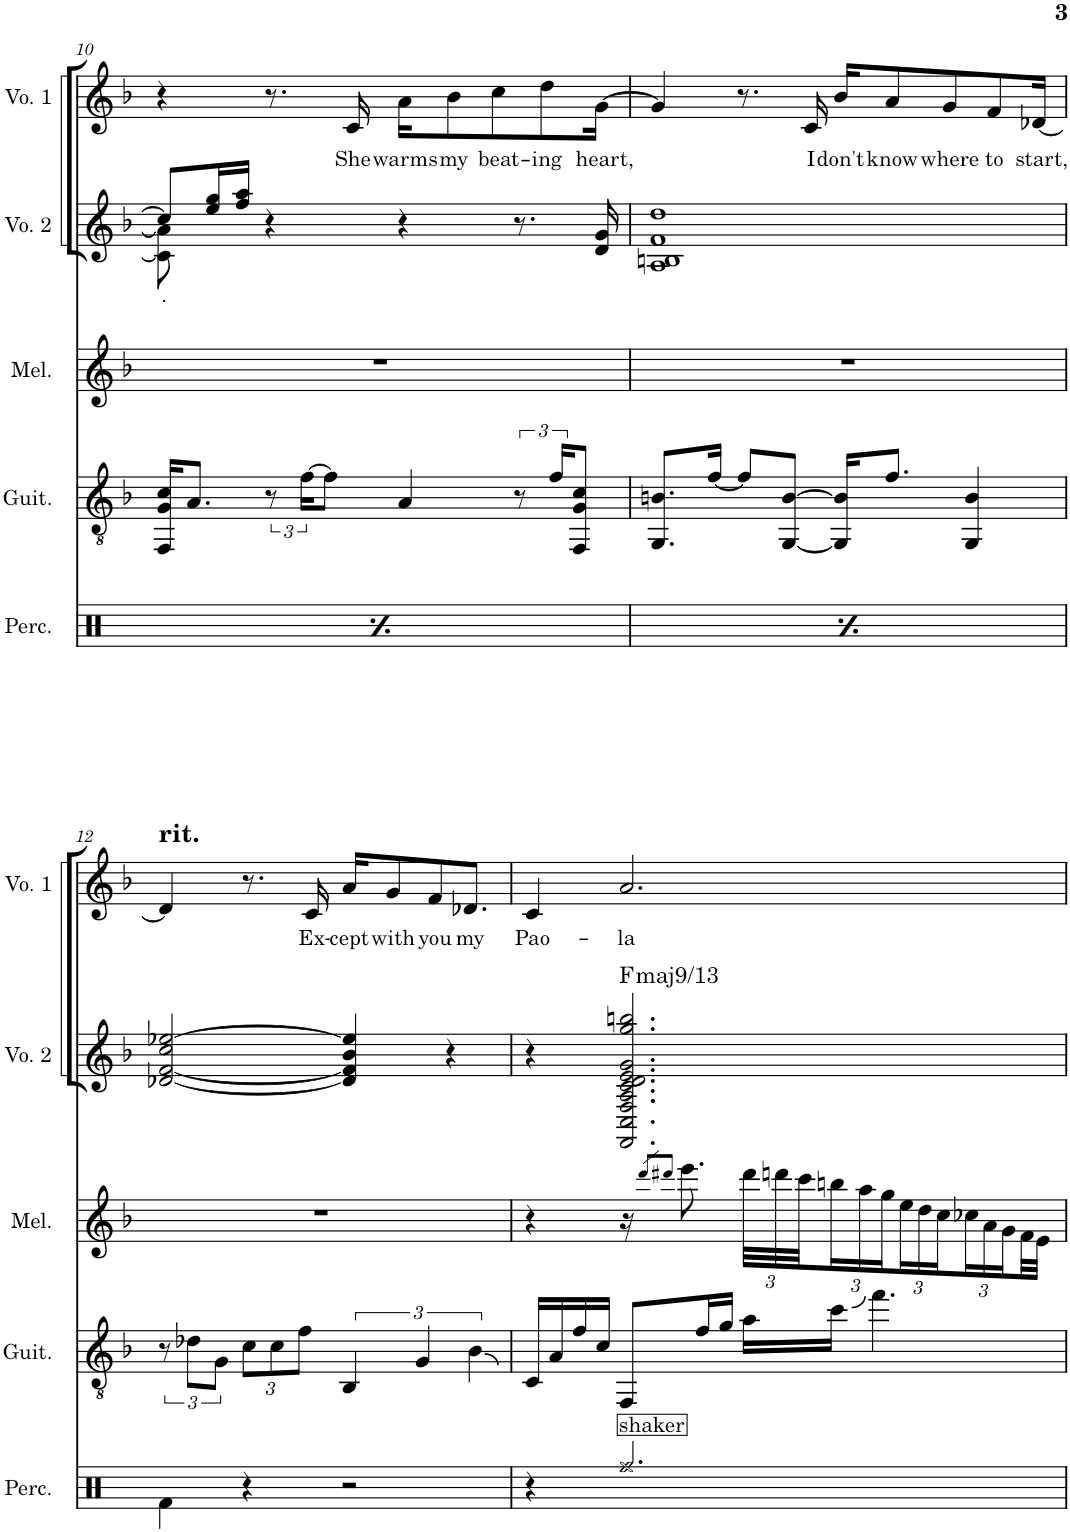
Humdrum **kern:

**kern	**kern	**kern	**kern	**text	**harte	**kern	**text
*part5	*part4	*part3	*part2	*part2	*part2	*part1	*part1
*staff5	*staff4	*staff3	*staff2	*staff2	*	*staff1	*staff1
*I"Percusison	*I"Guitars	*I"Melodica	*I"Voice 2	*	*	*I"Voice 1	*
*I'Perc.	*I'Guit.	*I'Mel.	*I'Vo. 2	*	*	*I'Vo. 1	*
!!LO:PB:g=z
*clefX	*clefGv2	*clefG2	*clefG2	*	*	*clefG2	*
*k[]	*k[b-]	*k[b-]	*k[b-]	*	*	*k[b-]	*
*M4/4	*M4/4	*M4/4	*M4/4	*	*	*M4/4	*
=10	=10	=10	=10	=10	=10	=10	=10
!LO:TX:a:t=chest tap	!	!	!	!	!	!	!
!	!	!	!	!LO:LY:b	!	!	!
*	*	*	*^	*	*	*	*
4Rf\	16FF/ 16G/ 16c/KL	1r	8cc/L]	8c\] 8a\]	.	.	4r	.
.	8.A/J	.	.	.	.	.	.	.
.	.	.	16ee/ 16gg/L	2..ryy	.	.	.	.
.	.	.	16ff/ 16aa/JJ	.	.	.	.	.
4Rf\	12r	.	4r	.	.	.	8.r	.
.	[24f\KL	.	.	.	.	.	.	.
.	8f\J]	.	.	.	.	.	.	.
!	!	!	!	!	!	!	!	!LO:LY:b
.	.	.	.	.	.	.	16c/	She
!	!	!	!	!	!	!	!	!LO:LY:b
4Rf\	4A/	.	4r	.	.	.	16a\KL	warms
!	!	!	!	!	!	!	!	!LO:LY:b
.	.	.	.	.	.	.	8b-\	my
!	!	!	!	!	!	!	!	!LO:LY:b
.	.	.	.	.	.	.	8cc\	beat-
4Rf\	12r	.	8.r	.	.	.	.	.
!	!	!	!	!	!	!	!	!LO:LY:b
.	.	.	.	.	.	.	8dd\	-ing
.	24f/KL	.	.	.	.	.	.	.
.	8FF/ 8G/ 8c/J	.	.	.	.	.	.	.
!	!	!	!	!	!	!	!	!LO:LY:b
.	.	.	16d/ 16g/	.	.	.	[16g\Jk	heart,
*	*	*	*v	*v	*	*	*	*
=11	=11	=11	=11	=11	=11	=11	=11
!LO:TX:a:t=chest tap	!	!	!	!	!	!	!
4Rf\	8.GG/ 8.Bn/L	1r	1A 1Bn 1f 1dd	.	.	4g/]	.
.	[16f/Jk	.	.	.	.	.	.
4Rf\	8f/L]	.	.	.	.	8.r	.
.	[8GG/ [8B/J	.	.	.	.	.	.
!	!	!	!	!	!	!	!LO:LY:b
.	.	.	.	.	.	16c/	I
!	!	!	!	!	!	!	!LO:LY:b
4Rf\	16GG/] 16B/]KL	.	.	.	.	16b-/KL	don't
!	!	!	!	!	!	!	!LO:LY:b
.	8.f/J	.	.	.	.	8a/	know
!	!	!	!	!	!	!	!LO:LY:b
.	.	.	.	.	.	8g/	where
4Rf\	4GG/ 4B/	.	.	.	.	.	.
!	!	!	!	!	!	!	!LO:LY:b
.	.	.	.	.	.	8f/	to
!	!	!	!	!	!	!	!LO:LY:b
.	.	.	.	.	.	[16d-X/Jk	start,
!!LO:LB:g=z
=12	=12	=12	=12	=12	=12	=12	=12
!	!	!	!	!	!	!LO:TX:a:B:t=rit.	!
4Rf\	12r	1r	[2d-X/ [2f/ 2cc/ [2ee-X/	.	.	4d-/]	.
.	12d-X\L	.	.	.	.	.	.
.	12G\J	.	.	.	.	.	.
*	*Xbrackettup	*	*	*	*	*	*
4r	12c\L	.	.	.	.	8.r	.
.	12c\	.	.	.	.	.	.
.	12f\J	.	.	.	.	.	.
!	!	!	!	!	!	!	!LO:LY:b
.	.	.	.	.	.	16c/	Ex-
*	*brackettup	*	*	*	*	*	*
!	!	!	!	!	!	!	!LO:LY:b
2r	6BB-/	.	4d-/] 4f/] 4b-/ 4ee-/]	.	.	16a/KL	-cept
!	!	!	!	!	!	!	!LO:LY:b
.	.	.	.	.	.	8g/	with
.	6G/	.	.	.	.	.	.
!	!	!	!	!	!	!	!LO:LY:b
.	.	.	.	.	.	8f/	you
.	.	.	4r	.	.	.	.
!	!	!	!	!	!	!	!LO:LY:b
.	.	.	.	.	.	8.d-X/J	my
.	6B-\	.	.	.	.	.	.
=13	=13	=13	=13	=13	=13	=13	=13
!	!	!	!	!	!	!	!LO:LY:b
4r	16C/LL	4r	4r	.	.	4c/	Pao-
.	16A/	.	.	.	.	.	.
.	16f/	.	.	.	.	.	.
.	16c/JJ	.	.	.	.	.	.
!LO:TX:a:t=shaker	!	!	!	!	!	!	!
!	!	!	!	!	!LO:H:kt=maj9/13	!	!LO:LY:b
2.Rff/	8FF/L	16r	2.FF/ 2.C/ 2.F/ 2.A/ 2.c/ 2.d/ 2.e/ 2.g/ 2.gg/ 2.bbn/	.	F:maj	2.a/	-la
.	.	8qddd/L	.	.	.	.	.
.	.	8qddd#X/J	.	.	.	.	.
.	.	8.eee\	.	.	.	.	.
.	16f/L	.	.	.	.	.	.
.	16g/JJ	.	.	.	.	.	.
*	*	*Xbrackettup	*	*	*	*	*
.	16a\LL	48ddd#\LLL	.	.	.	.	.
.	.	48dddn\	.	.	.	.	.
.	.	48ccc\J	.	.	.	.	.
.	16cc\JJ	24bbn\	.	.	.	.	.
.	.	24aa\	.	.	.	.	.
.	4.ff\	.	.	.	.	.	.
.	.	24gg\	.	.	.	.	.
.	.	24ee\	.	.	.	.	.
.	.	24dd\	.	.	.	.	.
.	.	24cc\	.	.	.	.	.
.	.	24cc-X\	.	.	.	.	.
.	.	24a\	.	.	.	.	.
.	.	24g\	.	.	.	.	.
.	.	32f\L	.	.	.	.	.
.	.	32e\JJJ	.	.	.	.	.
=	=	=	=	=	=	=	=
*-	*-	*-	*-	*-	*-	*-	*-
